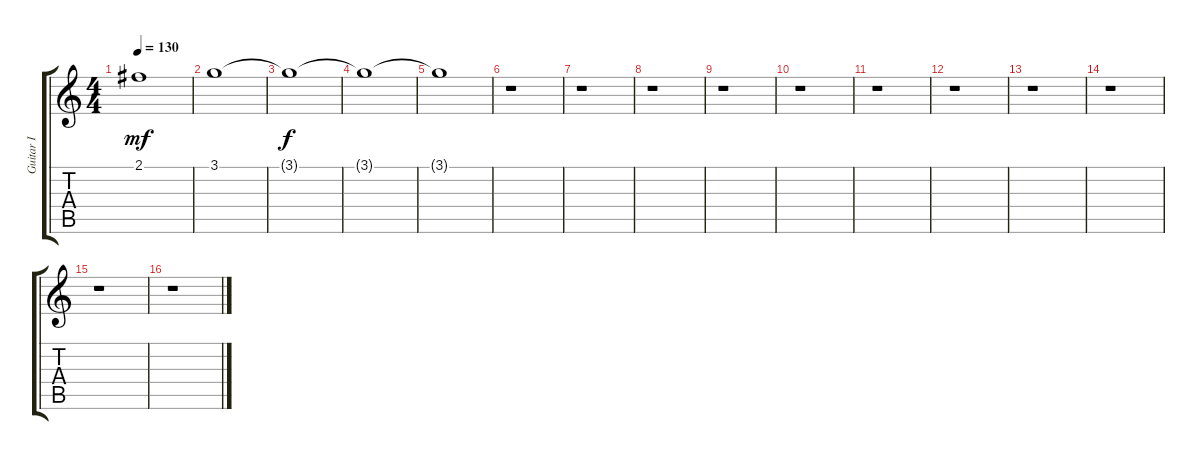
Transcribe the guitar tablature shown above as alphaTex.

\track ("Guitar I" "Guitar I") {instrument distortionguitar}
\staff {score tabs}
\tuning (E4 B3 G3 D3 A2 E2) {hide}
\ts (4 4)
\tempo 130
\clef g2
\ks c
2.1.1{dy mf} |
3.1.1 |
3.1{t}.1{dy f} |
3.1{t}.1 |
3.1{t}.1 |
r.1 |
r.1 |
r.1 |
r.1 |
r.1 |
r.1 |
r.1 |
r.1 |
r.1 |
r.1 |
r.1
